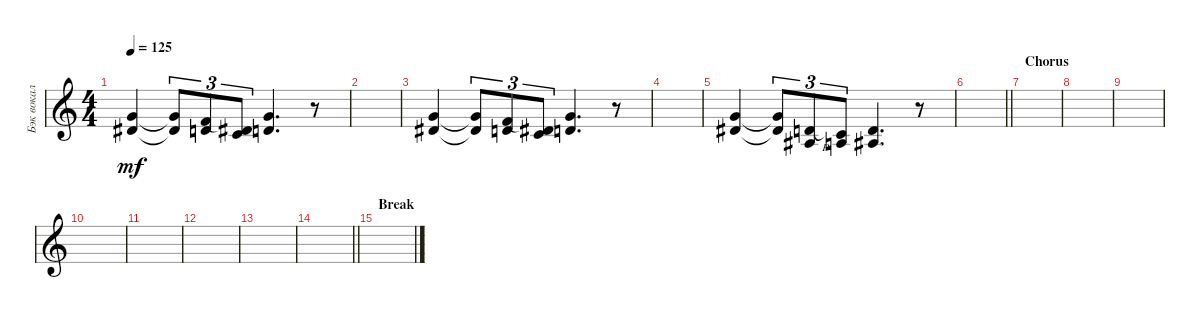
\track ("Бэк вокал" "Бэк вокал") {instrument oboe}
\staff {score}
\tuning (E4 B3 G3 D3 A2 E2) {hide}
\ts (4 4)
\tempo 125
\clef g2
\ks c
(8.2 8.3).4{dy mf} (8.2{t} 8.3{t}).8{tu (3 2)} (6.2{h} 7.3).8{tu (3 2)} (4.2 5.3).8{tu (3 2)} (8.2 7.3).4{d} r.8 |
|
(8.2 8.3).4 (8.2{t} 8.3{t}).8{tu (3 2)} (6.2{h} 7.3).8{tu (3 2)} (4.2 5.3).8{tu (3 2)} (8.2 7.3).4{d} r.8 |
|
(8.2 8.3).4 (8.2{t} 8.3{t}).8{tu (3 2)} (3.2{h} 3.3).8{tu (3 2)} (1.2 2.3).8{tu (3 2)} (3.2 3.3).4{d} r.8 |
\barLineRight lightlight
|
\section ("" "Chorus")
|
|
|
|
|
|
|
\barLineRight lightlight
|
\section ("" "Break")
